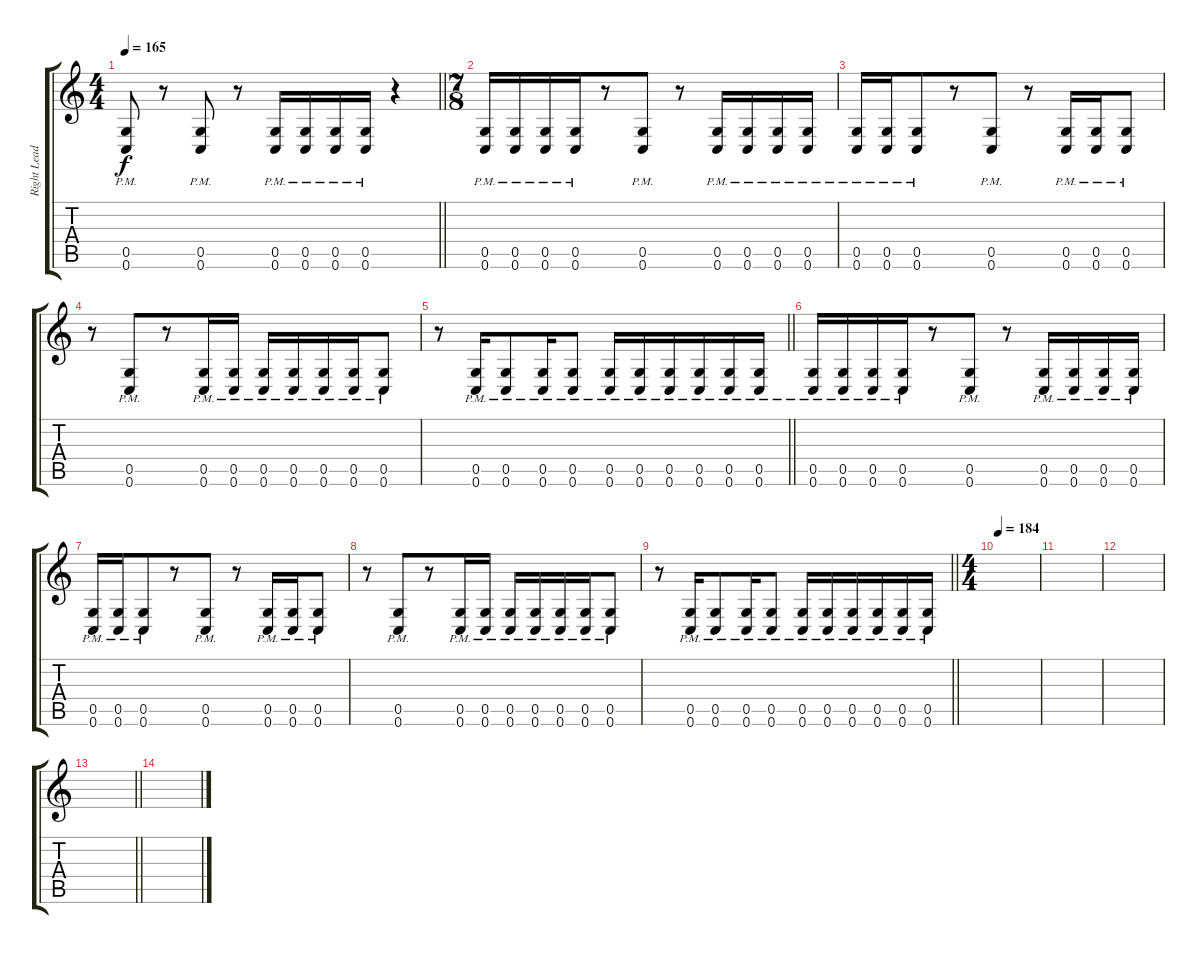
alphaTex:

\track ("Right Lead" "Right Lead") {instrument distortionguitar}
\staff {score tabs}
\tuning (D4 A3 F3 C3 G2 C2) {hide}
\ts (4 4)
\tempo 165
\clef g2
\barLineRight lightlight
\ks c
(0.5{pm} 0.6{pm}).8{dy f} r.8 (0.5{pm} 0.6{pm}).8 r.8 (0.5{pm} 0.6{pm}).16 (0.5{pm} 0.6{pm}).16 (0.5{pm} 0.6{pm}).16 (0.5{pm} 0.6{pm}).16 r.4 |
\ts (7 8)
\section ("" "")
(0.5{pm} 0.6{pm}).16 (0.5{pm} 0.6{pm}).16 (0.5{pm} 0.6{pm}).16 (0.5{pm} 0.6{pm}).16 r.8 (0.5{pm} 0.6{pm}).8 r.8 (0.5{pm} 0.6{pm}).16 (0.5{pm} 0.6{pm}).16 (0.5{pm} 0.6{pm}).16 (0.5{pm} 0.6{pm}).16 |
(0.5{pm} 0.6{pm}).16 (0.5{pm} 0.6{pm}).16 (0.5{pm} 0.6{pm}).8 r.8 (0.5{pm} 0.6{pm}).8 r.8 (0.5{pm} 0.6{pm}).16 (0.5{pm} 0.6{pm}).16 (0.5{pm} 0.6{pm}).8 |
r.8 (0.5{pm} 0.6{pm}).8 r.8 (0.5{pm} 0.6{pm}).16 (0.5{pm} 0.6{pm}).16 (0.5{pm} 0.6{pm}).16 (0.5{pm} 0.6{pm}).16 (0.5{pm} 0.6{pm}).16 (0.5{pm} 0.6{pm}).16 (0.5{pm} 0.6{pm}).8 |
\barLineRight lightlight
r.8 (0.5{pm} 0.6{pm}).16 (0.5{pm} 0.6{pm}).8 (0.5{pm} 0.6{pm}).16 (0.5{pm} 0.6{pm}).8 (0.5{pm} 0.6{pm}).16 (0.5{pm} 0.6{pm}).16 (0.5{pm} 0.6{pm}).16 (0.5{pm} 0.6{pm}).16 (0.5{pm} 0.6{pm}).16 (0.5{pm} 0.6{pm}).16 |
\section ("" "")
(0.5{pm} 0.6{pm}).16 (0.5{pm} 0.6{pm}).16 (0.5{pm} 0.6{pm}).16 (0.5{pm} 0.6{pm}).16 r.8 (0.5{pm} 0.6{pm}).8 r.8 (0.5{pm} 0.6{pm}).16 (0.5{pm} 0.6{pm}).16 (0.5{pm} 0.6{pm}).16 (0.5{pm} 0.6{pm}).16 |
(0.5{pm} 0.6{pm}).16 (0.5{pm} 0.6{pm}).16 (0.5{pm} 0.6{pm}).8 r.8 (0.5{pm} 0.6{pm}).8 r.8 (0.5{pm} 0.6{pm}).16 (0.5{pm} 0.6{pm}).16 (0.5{pm} 0.6{pm}).8 |
r.8 (0.5{pm} 0.6{pm}).8 r.8 (0.5{pm} 0.6{pm}).16 (0.5{pm} 0.6{pm}).16 (0.5{pm} 0.6{pm}).16 (0.5{pm} 0.6{pm}).16 (0.5{pm} 0.6{pm}).16 (0.5{pm} 0.6{pm}).16 (0.5{pm} 0.6{pm}).8 |
\barLineRight lightlight
r.8 (0.5{pm} 0.6{pm}).16 (0.5{pm} 0.6{pm}).8 (0.5{pm} 0.6{pm}).16 (0.5{pm} 0.6{pm}).8 (0.5{pm} 0.6{pm}).16 (0.5{pm} 0.6{pm}).16 (0.5{pm} 0.6{pm}).16 (0.5{pm} 0.6{pm}).16 (0.5{pm} 0.6{pm}).16 (0.5{pm} 0.6{pm}).16 |
\ts (4 4)
\section ("" "")
\tempo 184
|
|
|
\barLineRight lightlight
|
\section ("" "")
